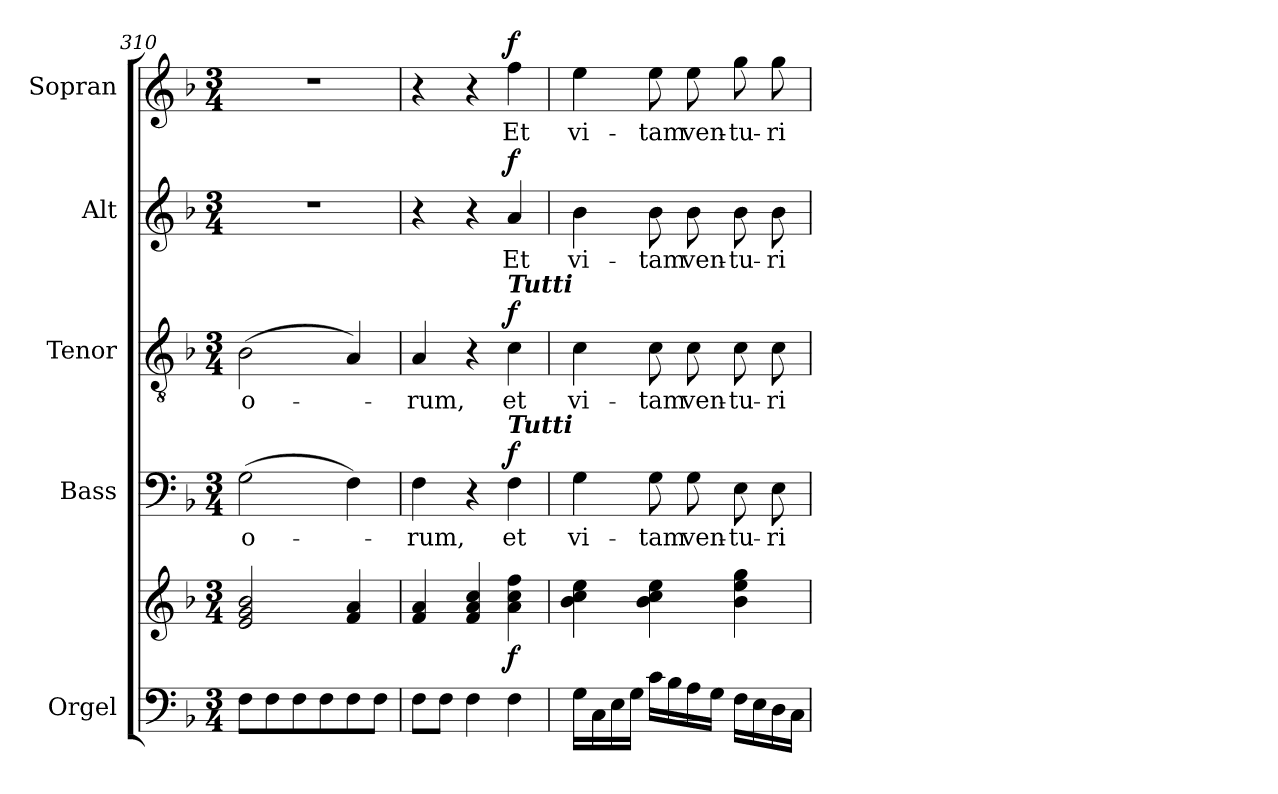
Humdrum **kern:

**kern	**kern	**dynam	**kern	**text	**dynam	**kern	**text	**dynam	**kern	**text	**dynam	**kern	**text	**dynam
*part5	*part5	*part5	*part4	*part4	*part4	*part3	*part3	*part3	*part2	*part2	*part2	*part1	*part1	*part1
*staff6	*staff5	*staff5/6	*staff4	*staff4	*staff4	*staff3	*staff3	*staff3	*staff2	*staff2	*staff2	*staff1	*staff1	*staff1
*I"Orgel	*	*	*I"Bass	*	*	*I"Tenor	*	*	*I"Alt	*	*	*I"Sopran	*	*
*I'Org.	*	*	*I'B.	*	*	*I'T.	*	*	*I'A.	*	*	*I'S.	*	*
*clefF4	*clefG2	*	*clefF4	*	*	*clefGv2	*	*	*clefG2	*	*	*clefG2	*	*
*k[b-]	*k[b-]	*	*k[b-]	*	*	*k[b-]	*	*	*k[b-]	*	*	*k[b-]	*	*
*F:	*F:	*	*F:	*	*	*F:	*	*	*F:	*	*	*F:	*	*
*M3/4	*M3/4	*	*M3/4	*	*	*M3/4	*	*	*M3/4	*	*	*M3/4	*	*
=310	=310	=310	=310	=310	=310	=310	=310	=310	=310	=310	=310	=310	=310	=310
!	!	!	!	!LO:LY:b	!	!	!LO:LY:b	!	!	!	!	!	!	!
8F\L	2e/ 2g/ 2b-/	.	(>2G\	-o-	.	(>2B-\	-o-	.	2.r	.	.	2.r	.	.
8F\	.	.	.	.	.	.	.	.	.	.	.	.	.	.
8F\	.	.	.	.	.	.	.	.	.	.	.	.	.	.
8F\	.	.	.	.	.	.	.	.	.	.	.	.	.	.
8F\	4f/ 4a/	.	4F\)	.	.	4A/)	.	.	.	.	.	.	.	.
8F\J	.	.	.	.	.	.	.	.	.	.	.	.	.	.
=311	=311	=311	=311	=311	=311	=311	=311	=311	=311	=311	=311	=311	=311	=311
!	!	!	!	!LO:LY:b	!	!	!LO:LY:b	!	!	!	!	!	!	!
8F\L	4f/ 4a/	.	4F\	-rum,	.	4A/	-rum,	.	4r	.	.	4r	.	.
8F\J	.	.	.	.	.	.	.	.	.	.	.	.	.	.
4F\	4f/ 4a/ 4cc/	.	4r	.	.	4r	.	.	4r	.	.	4r	.	.
!	!	!	!	!	!	!LO:TX:a:Bi:t=Tutti	!	!	!	!	!	!	!	!
!	!	!	!LO:TX:a:Bi:t=Tutti	!	!	!	!	!	!	!	!	!	!	!
!	!	!LO:DY:b	!	!LO:LY:b	!LO:DY:a	!	!LO:LY:b	!LO:DY:a	!	!LO:LY:b	!LO:DY:a	!	!LO:LY:b	!LO:DY:a
4F\	4a\ 4cc\ 4ff\	f	4F\	et	f	4c\	et	f	4a/	Et	f	4ff\	Et	f
=312	=312	=312	=312	=312	=312	=312	=312	=312	=312	=312	=312	=312	=312	=312
!	!	!	!	!LO:LY:b	!	!	!LO:LY:b	!	!	!LO:LY:b	!	!	!LO:LY:b	!
16G\LL	4b-\ 4cc\ 4ee\	.	4G\	vi-	.	4c\	vi-	.	4b-\	vi-	.	4ee\	vi-	.
16C\	.	.	.	.	.	.	.	.	.	.	.	.	.	.
16E\	.	.	.	.	.	.	.	.	.	.	.	.	.	.
16G\JJ	.	.	.	.	.	.	.	.	.	.	.	.	.	.
!	!	!	!	!LO:LY:b	!	!	!LO:LY:b	!	!	!LO:LY:b	!	!	!LO:LY:b	!
16c\LL	4b-\ 4cc\ 4ee\	.	8G\	-tam	.	8c\	-tam	.	8b-\	-tam	.	8ee\	-tam	.
16B-\	.	.	.	.	.	.	.	.	.	.	.	.	.	.
!	!	!	!	!LO:LY:b	!	!	!LO:LY:b	!	!	!LO:LY:b	!	!	!LO:LY:b	!
16A\	.	.	8G\	ven-	.	8c\	ven-	.	8b-\	ven-	.	8ee\	ven-	.
16G\JJ	.	.	.	.	.	.	.	.	.	.	.	.	.	.
!	!	!	!	!LO:LY:b	!	!	!LO:LY:b	!	!	!LO:LY:b	!	!	!LO:LY:b	!
16F\LL	4b-\ 4ee\ 4gg\	.	8E\	-tu-	.	8c\	-tu-	.	8b-\	-tu-	.	8gg\	-tu-	.
16E\	.	.	.	.	.	.	.	.	.	.	.	.	.	.
!	!	!	!	!LO:LY:b	!	!	!LO:LY:b	!	!	!LO:LY:b	!	!	!LO:LY:b	!
16D\	.	.	8E\	-ri	.	8c\	-ri	.	8b-\	-ri	.	8gg\	-ri	.
16C\JJ	.	.	.	.	.	.	.	.	.	.	.	.	.	.
=	=	=	=	=	=	=	=	=	=	=	=	=	=	=
*-	*-	*-	*-	*-	*-	*-	*-	*-	*-	*-	*-	*-	*-	*-
